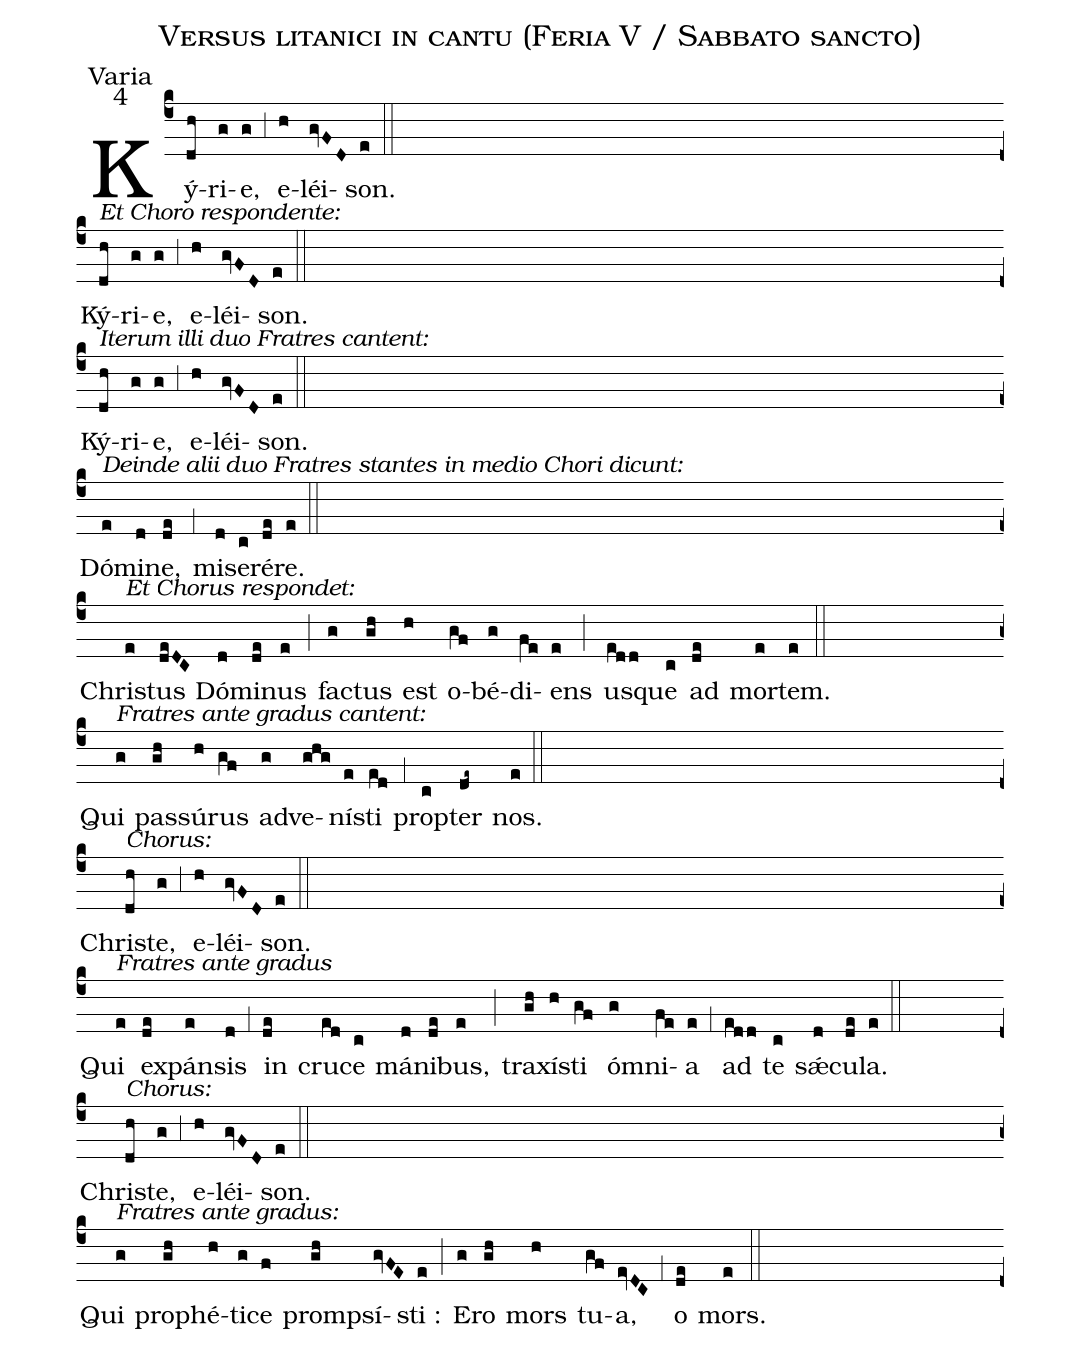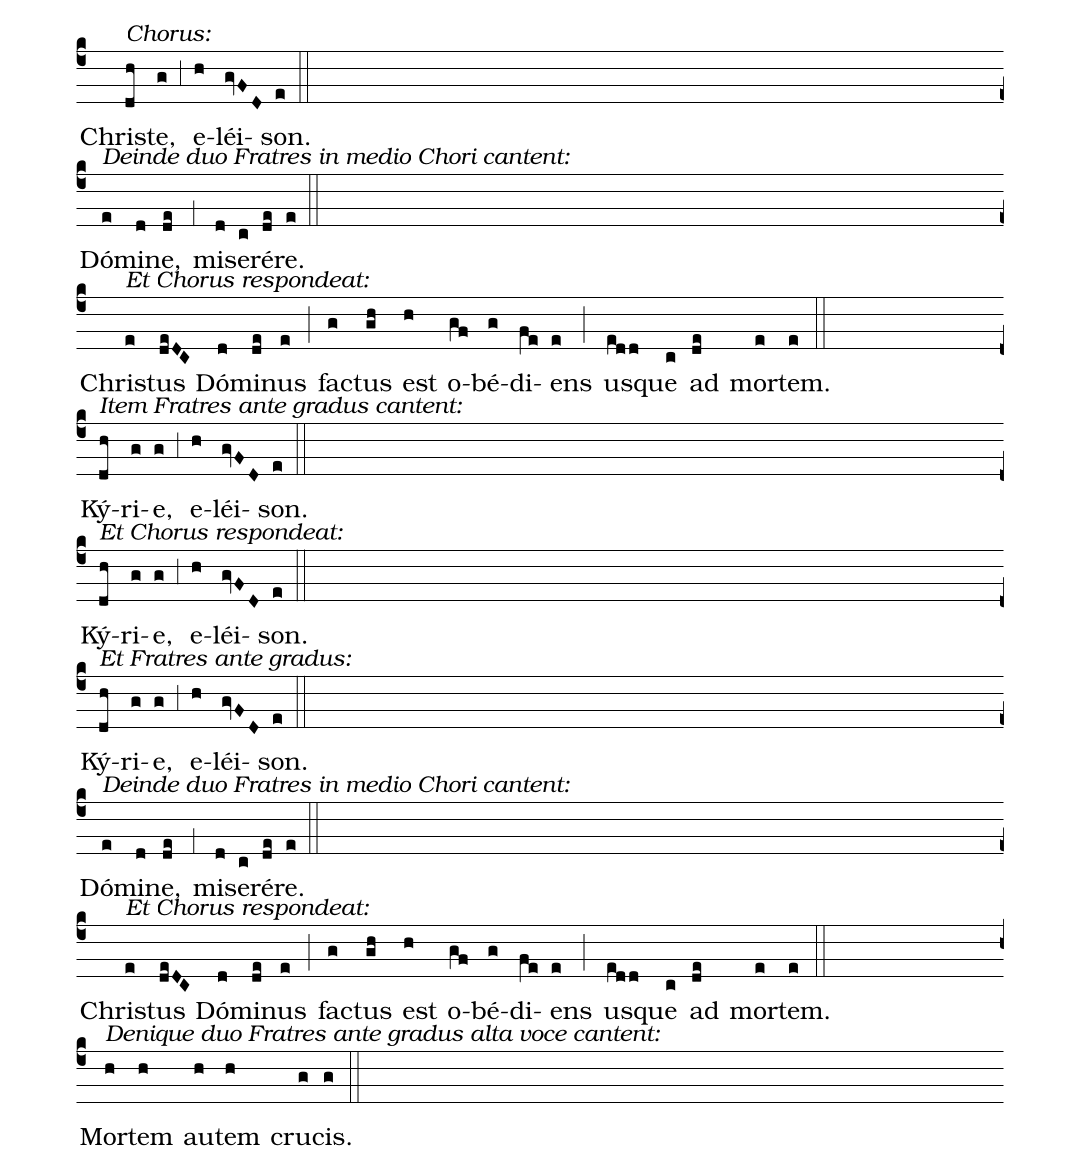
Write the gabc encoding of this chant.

name:Versus litanici in cantu (Feria V / Sabbato sancto);
office-part:Varia;
mode:4;
%%
(c4)Ký(dh)ri(g)e,(g) (,3) e(h)l{é}i(gvFD)son.(e) (::)
(Z)

Ký<alt>Et Choro respondente:</alt>(dh)ri(g)e,(g) (,3) e(h)l{é}i(gvFD)son.(e) (::)
(Z)

Ký<alt>Iterum illi duo Fratres cantent:</alt>(dh)ri(g)e,(g) (,3) e(h)l{é}i(gvFD)son.(e) (::)
(Z)

Dó<alt>Deinde alii duo Fratres stantes in medio Chori dicunt:</alt>(e)mi(d)ne,(de) (,1) mi(d)se(c)ré(de)re.(e) (::)
(Z)

Chri<alt>Et Chorus respondet:</alt>(e)stus(deDC) Dó(d)mi(de)nus(e) (;) fa(g)ctus(gh) est(h) o(gf)bé(g)di(fe)ens(e) (;) us(edd)que(c) ad(de) mor(e)tem.(e) (::)
(Z)

Qui<alt>Fratres ante gradus cantent:</alt>(g) pas(gh)sú(h)rus(gf) ad(g)ve(ghg)ní(e)sti(ed) (,1) prop(c)ter(de~) nos.(e) (::)
(Z)

Chri<alt>Chorus:</alt>(dh)ste,(g) (,3) e(h)l{é}i(gvFD)son.(e) (::)
(Z)

Qui<alt>Fratres ante gradus</alt>(e) ex(de)pán(e)sis(d) (,1) in(de) cru(ed)ce(c) má(d)ni(de)bus,(e) (;) tra(gh)xí(h)sti(gf) óm(g)ni(fe)a(e) (,1) ad(edd) te(c) s{<sp>'ae</sp>}(d)cu(de)la.(e) (::)
(Z)

Chri<alt>Chorus:</alt>(dh)ste,(g) (,3) e(h)l{é}i(gvFD)son.(e) (::)
(Z)

Qui<alt>Fratres ante gradus:</alt>(g) pro(gh)phé(h)ti(g)ce(f) prom(gh)psí(gvFE)sti :(e) (;) E(g)ro(gh) mors(h) tu(gf)a,(evDC) (,1) o(de) mors.(e) (::)
(Z)

Chri<alt>Chorus:</alt>(dh)ste,(g) (,3) e(h)l{é}i(gvFD)son.(e) (::)
(Z)

Dó<alt>Deinde duo Fratres in medio Chori cantent:</alt>(e)mi(d)ne,(de) (,1) mi(d)se(c)ré(de)re.(e) (::)
(Z)

Chri<alt>Et Chorus respondeat:</alt>(e)stus(deDC) Dó(d)mi(de)nus(e) (;) fa(g)ctus(gh) est(h) o(gf)bé(g)di(fe)ens(e) (;) us(edd)que(c) ad(de) mor(e)tem.(e) (::)
(Z)



Ký<alt>Item Fratres ante gradus cantent:</alt>(dh)ri(g)e,(g) (,3) e(h)l{é}i(gvFD)son.(e) (::)
(Z)

Ký<alt>Et Chorus respondeat:</alt>(dh)ri(g)e,(g) (,3) e(h)l{é}i(gvFD)son.(e) (::)
(Z)

Ký<alt>Et Fratres ante gradus:</alt>(dh)ri(g)e,(g) (,3) e(h)l{é}i(gvFD)son.(e) (::)
(Z)

Dó<alt>Deinde duo Fratres in medio Chori cantent:</alt>(e)mi(d)ne,(de) (,1) mi(d)se(c)ré(de)re.(e) (::)
(Z)

Chri<alt>Et Chorus respondeat:</alt>(e)stus(deDC) Dó(d)mi(de)nus(e) (;) fa(g)ctus(gh) est(h) o(gf)bé(g)di(fe)ens(e) (;) us(edd)que(c) ad(de) mor(e)tem.(e) (::)
(Z)

Mor<alt>Denique duo Fratres ante gradus alta voce cantent:</alt>(h)tem(h) au(h)tem(h) cru(g)cis.(g) (::)
